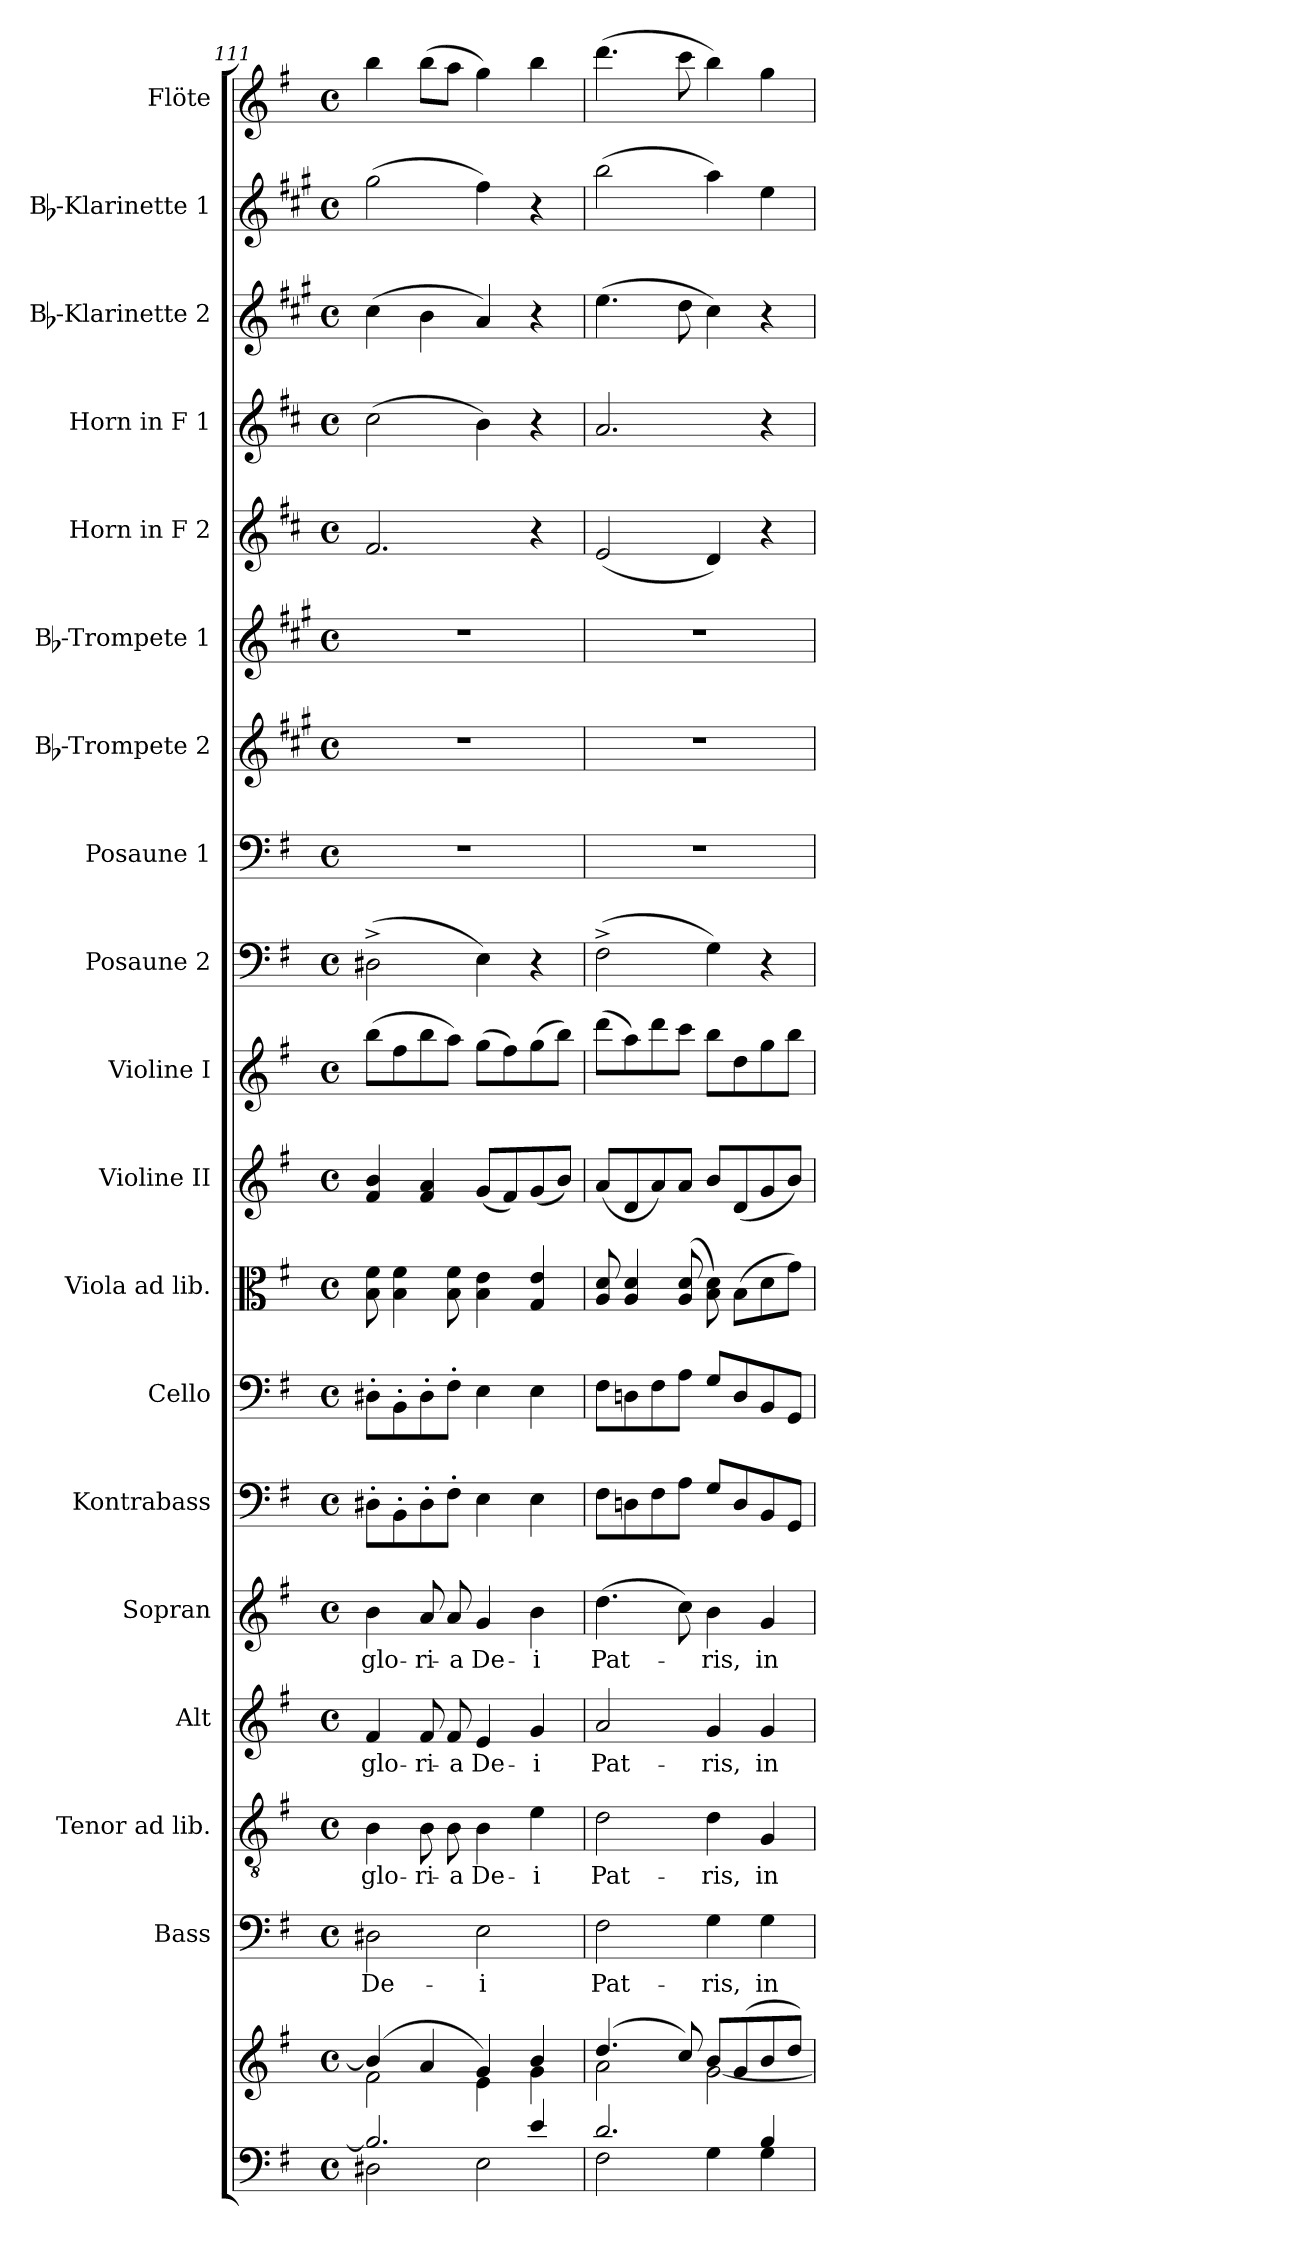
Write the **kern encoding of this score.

**kern	**kern	**kern	**text	**kern	**text	**kern	**text	**kern	**text	**kern	**kern	**kern	**kern	**kern	**kern	**kern	**kern	**kern	**kern	**kern	**kern	**kern	**kern
*part19	*part19	*part18	*part18	*part17	*part17	*part16	*part16	*part15	*part15	*part14	*part13	*part12	*part11	*part10	*part9	*part8	*part7	*part6	*part5	*part4	*part3	*part2	*part1
*staff20	*staff19	*staff18	*staff18	*staff17	*staff17	*staff16	*staff16	*staff15	*staff15	*staff14	*staff13	*staff12	*staff11	*staff10	*staff9	*staff8	*staff7	*staff6	*staff5	*staff4	*staff3	*staff2	*staff1
*	*	*I"Bass	*	*I"Tenor ad lib.	*	*I"Alt	*	*I"Sopran	*	*I"Kontrabass	*I"Cello	*I"Viola ad lib.	*I"Violine II	*I"Violine I	*I"Posaune 2	*I"Posaune 1	*I"Bb-Trompete 2	*I"Bb-Trompete 1	*I"Horn in F 2	*I"Horn in F 1	*I"Bb-Klarinette 2	*I"Bb-Klarinette 1	*I"Flöte
*	*	*I'B.	*	*I'T.	*	*I'A.	*	*I'S.	*	*I'Kb.	*	*I'Vla.	*I'Vl. II	*I'Vl. I	*I'Pos. 2	*I'Pos. 1	*I'Bb Trp. 2	*I'Bb Trp. 1	*	*	*I'Bb Kl. 2	*I'Bb Kl. 1	*I'Fl.
*clefF4	*clefG2	*clefF4	*	*clefGv2	*	*clefG2	*	*clefG2	*	*clefF4	*clefF4	*clefC3	*clefG2	*clefG2	*clefF4	*clefF4	*clefG2	*clefG2	*clefG2	*clefG2	*clefG2	*clefG2	*clefG2
*	*	*	*	*	*	*	*	*	*	*ITrd7c12	*	*	*	*	*	*	*ITrd1c2	*ITrd1c2	*ITrd4c7	*ITrd4c7	*ITrd1c2	*ITrd1c2	*
*k[f#]	*k[f#]	*k[f#]	*	*k[f#]	*	*k[f#]	*	*k[f#]	*	*k[f#]	*k[f#]	*k[f#]	*k[f#]	*k[f#]	*k[f#]	*k[f#]	*k[f#]	*k[f#]	*k[f#]	*k[f#]	*k[f#]	*k[f#]	*k[f#]
*G:	*G:	*G:	*	*G:	*	*G:	*	*G:	*	*G:	*G:	*G:	*G:	*G:	*G:	*G:	*G:	*G:	*G:	*G:	*G:	*G:	*G:
*M4/4	*M4/4	*M4/4	*	*M4/4	*	*M4/4	*	*M4/4	*	*M4/4	*M4/4	*M4/4	*M4/4	*M4/4	*M4/4	*M4/4	*M4/4	*M4/4	*M4/4	*M4/4	*M4/4	*M4/4	*M4/4
*met(c)	*met(c)	*met(c)	*	*met(c)	*	*met(c)	*	*met(c)	*	*met(c)	*met(c)	*met(c)	*met(c)	*met(c)	*met(c)	*met(c)	*met(c)	*met(c)	*met(c)	*met(c)	*met(c)	*met(c)	*met(c)
=111	=111	=111	=111	=111	=111	=111	=111	=111	=111	=111	=111	=111	=111	=111	=111	=111	=111	=111	=111	=111	=111	=111	=111
*^	*^	*	*	*	*	*	*	*	*	*	*	*	*	*	*	*	*	*	*	*	*	*	*
!	!	!	!	!	!LO:LY:b	!	!LO:LY:b	!	!LO:LY:b	!	!LO:LY:b	!	!	!	!	!	!	!	!	!	!	!	!	!	!
2.B/]	2D#X\	(4b/]	2f#\	2D#X\	De-	4B\	glo-	4f#/	glo-	4b\	glo-	8DD#X'>\L	8D#X'>\L	8B\ 8f#\	4f#/ 4b/	(>8bb\L	(>2D#X^>\	1r	1r	1r	2.B/	(>2f#\	(>4b\	(>2ff#\	4bb\
.	.	.	.	.	.	.	.	.	.	.	.	8BBB'>\	8BB'>\	4B\ 4f#\	.	8ff#\	.	.	.	.	.	.	.	.	.
!	!	!	!	!	!	!	!LO:LY:b	!	!LO:LY:b	!	!LO:LY:b	!	!	!	!	!	!	!	!	!	!	!	!	!	!
.	.	4a/	.	.	.	8B\	-ri-	8f#/	-ri-	8a/	-ri-	8DD#'>\	8D#'>\	.	4f#/ 4a/	8bb\	.	.	.	.	.	.	4a\	.	(>8bb\L
!	!	!	!	!	!	!	!LO:LY:b	!	!LO:LY:b	!	!LO:LY:b	!	!	!	!	!	!	!	!	!	!	!	!	!	!
.	.	.	.	.	.	8B\	-a	8f#/	-a	8a/	-a	8FF#'>\J	8F#'>\J	8B\ 8f#\	.	8aa\J)	.	.	.	.	.	.	.	.	8aa\J
!	!	!	!	!	!LO:LY:b	!	!LO:LY:b	!	!LO:LY:b	!	!LO:LY:b	!	!	!	!	!	!	!	!	!	!	!	!	!	!
.	2E\	4g/)	4e\	2E\	-i	4B\	De-	4e/	De-	4g/	De-	4EE\	4E\	4B\ 4e\	(<8g/L	(>8gg\L	4E\)	.	.	.	.	4e\)	4g/)	4ee\)	4gg\)
.	.	.	.	.	.	.	.	.	.	.	.	.	.	.	8f#/)	8ff#\)	.	.	.	.	.	.	.	.	.
!	!	!	!	!	!	!	!LO:LY:b	!	!LO:LY:b	!	!LO:LY:b	!	!	!	!	!	!	!	!	!	!	!	!	!	!
4e/	.	4b/	4g\	.	.	4e\	-i	4g/	-i	4b\	-i	4EE\	4E\	4G/ 4e/	(<8g/	(>8gg\	4r	.	.	.	4r	4r	4r	4r	4bb\
.	.	.	.	.	.	.	.	.	.	.	.	.	.	.	8b/J)	8bb\J)	.	.	.	.	.	.	.	.	.
=112	=112	=112	=112	=112	=112	=112	=112	=112	=112	=112	=112	=112	=112	=112	=112	=112	=112	=112	=112	=112	=112	=112	=112	=112	=112
!	!	!	!	!	!LO:LY:b	!	!LO:LY:b	!	!LO:LY:b	!	!LO:LY:b	!	!	!	!	!	!	!	!	!	!	!	!	!	!
2.d/	2F#\	(4.dd/	2a\	2F#\	Pat-	2d\	Pat-	2a/	Pat-	(>4.dd\	Pat-	8FF#\L	8F#\L	8A/ 8d/	(<8a/L	(>8ddd\L	(>2F#^>\	1r	1r	1r	(<2A/	2.d/	(>4.dd\	(>2aa\	(>4.ddd\
.	.	.	.	.	.	.	.	.	.	.	.	8DDn\	8Dn\	4A/ 4d/	8d/	8aa\)	.	.	.	.	.	.	.	.	.
.	.	.	.	.	.	.	.	.	.	.	.	8FF#\	8F#\	.	8a/)	8ddd\	.	.	.	.	.	.	.	.	.
.	.	8cc/)	.	.	.	.	.	.	.	8cc\)	.	8AA\J	8A\J	(<8A/ 8d/	8a/J	8ccc\J	.	.	.	.	.	.	8cc\	.	8ccc\
!	!	!	!	!	!LO:LY:b	!	!LO:LY:b	!	!LO:LY:b	!	!LO:LY:b	!	!	!	!	!	!	!	!	!	!	!	!	!	!
.	4G\	8b/L	[<2g\	4G\	-ris,	4d\	-ris,	4g/	-ris,	4b\	-ris,	8GG/L	8G/L	8B\ 8d\)	8b/L	8bb\L	4G\)	.	.	.	4G/)	.	4b\)	4gg\)	4bb\)
.	.	(>8g/	.	.	.	.	.	.	.	.	.	8DD/	8D/	(>8B\L	(<8d/	8dd\	.	.	.	.	.	.	.	.	.
!	!	!	!	!	!LO:LY:b	!	!LO:LY:b	!	!LO:LY:b	!	!LO:LY:b	!	!	!	!	!	!	!	!	!	!	!	!	!	!
4B/	4G\	8b/	.	4G\	in	4G/	in	4g/	in	4g/	in	8BBB/	8BB/	8d\	8g/	8gg\	4r	.	.	.	4r	4r	4r	4dd\	4gg\
.	.	8dd/J)	.	.	.	.	.	.	.	.	.	8GGG/J	8GG/J	8g\J)	8b/J)	8bb\J	.	.	.	.	.	.	.	.	.
*v	*v	*	*	*	*	*	*	*	*	*	*	*	*	*	*	*	*	*	*	*	*	*	*	*	*
*	*v	*v	*	*	*	*	*	*	*	*	*	*	*	*	*	*	*	*	*	*	*	*	*	*
=	=	=	=	=	=	=	=	=	=	=	=	=	=	=	=	=	=	=	=	=	=	=	=
*-	*-	*-	*-	*-	*-	*-	*-	*-	*-	*-	*-	*-	*-	*-	*-	*-	*-	*-	*-	*-	*-	*-	*-
